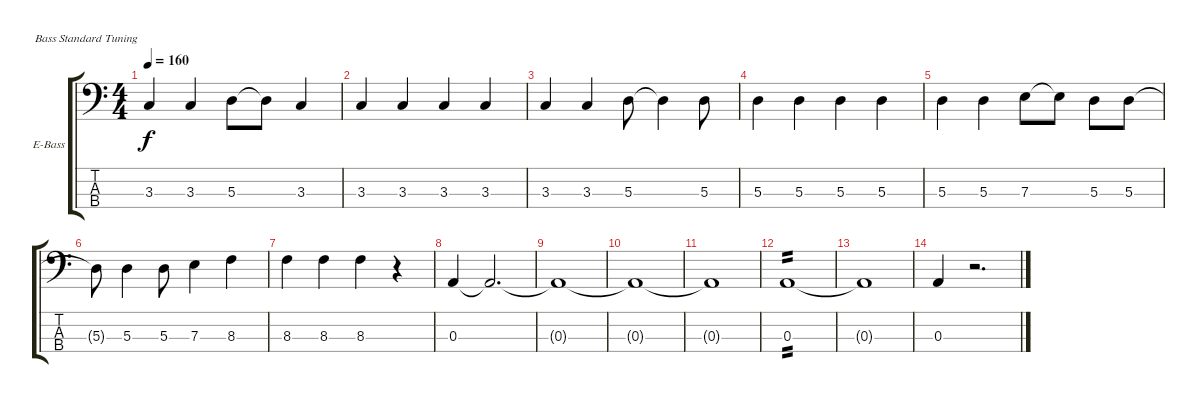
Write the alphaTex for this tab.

\bracketExtendMode groupsimilarinstruments
\firstSystemTrackNameOrientation horizontal
\otherSystemsTrackNameOrientation horizontal
\track ("Bass" "E-Bass") {instrument electricbassfinger}
\staff {score tabs}
\tuning (G2 D2 A1 E1)
\ts (4 4)
\tempo 160
\clef f4
\ks c
3.3.4{dy f} 3.3.4 5.3.8 5.3{t}.8 3.3.4 |
3.3.4 3.3.4 3.3.4 3.3.4 |
3.3.4 3.3.4 5.3.8 5.3{t}.4 5.3.8 |
5.3.4 5.3.4 5.3.4 5.3.4 |
5.3.4 5.3.4 7.3.8 7.3{t}.8 5.3.8 5.3.8 |
5.3{t}.8 5.3.4 5.3.8 7.3.4 8.3.4 |
8.3.4 8.3.4 8.3.4 r.4 |
0.3.4 0.3{t}.2{d} |
0.3{t}.1 |
0.3{t}.1 |
0.3{t}.1 |
0.3.1{tp 2} |
0.3{t}.1 |
0.3.4 r.2{d}
